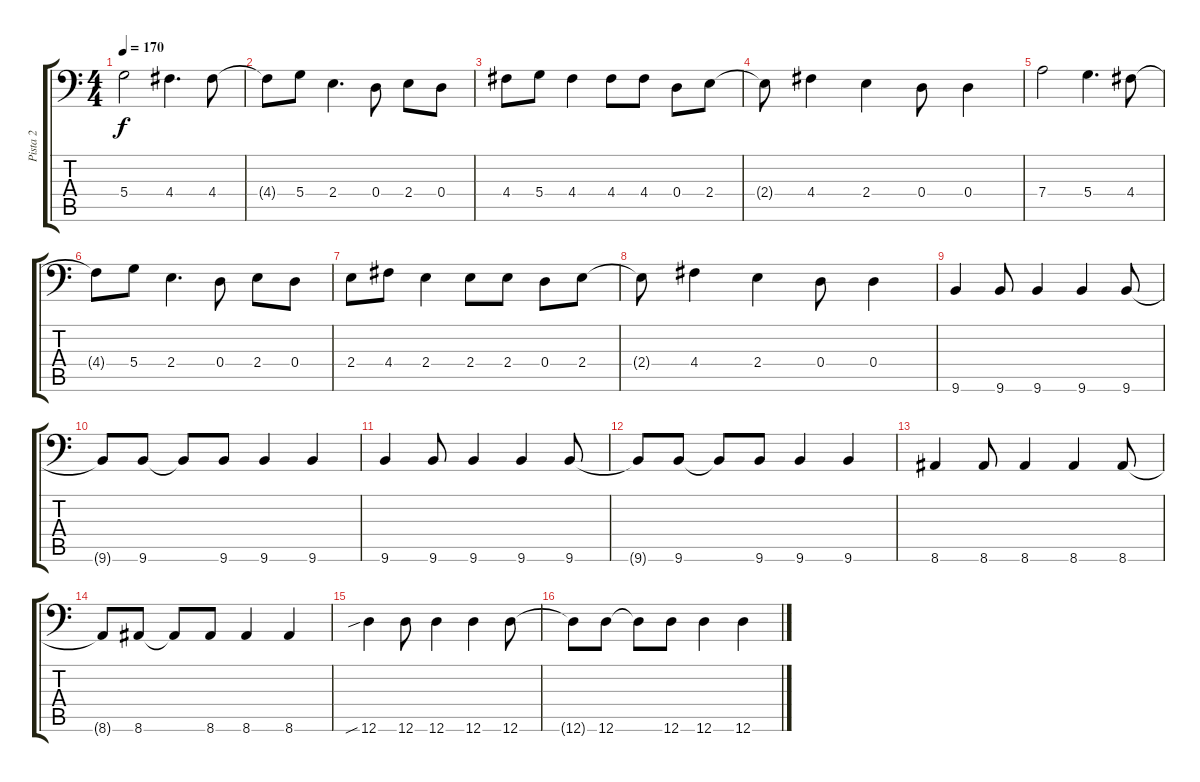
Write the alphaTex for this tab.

\track ("Pista 2" "Pista 2") {instrument electricbassfinger}
\staff {score tabs}
\tuning (E3 B2 G2 D2 A1 D1) {hide}
\ts (4 4)
\tempo 170
\clef f4
\ks c
5.4.2{dy f} 4.4.4{d} 4.4.8 |
4.4{t}.8 5.4.8 2.4.4{d} 0.4.8 2.4.8 0.4.8 |
4.4.8 5.4.8 4.4.4 4.4.8 4.4.8 0.4.8 2.4.8 |
2.4{t}.8 4.4.4 2.4.4 0.4.8 0.4.4 |
7.4.2 5.4.4{d} 4.4.8 |
4.4{t}.8 5.4.8 2.4.4{d} 0.4.8 2.4.8 0.4.8 |
2.4.8 4.4.8 2.4.4 2.4.8 2.4.8 0.4.8 2.4.8 |
2.4{t}.8 4.4.4 2.4.4 0.4.8 0.4.4 |
9.6.4 9.6.8 9.6.4 9.6.4 9.6.8 |
9.6{t}.8 9.6.8 9.6{t}.8 9.6.8 9.6.4 9.6.4 |
9.6.4 9.6.8 9.6.4 9.6.4 9.6.8 |
9.6{t}.8 9.6.8 9.6{t}.8 9.6.8 9.6.4 9.6.4 |
8.6.4 8.6.8 8.6.4 8.6.4 8.6.8 |
8.6{t}.8 8.6.8 8.6{t}.8 8.6.8 8.6.4 8.6.4 |
12.6{sib}.4 12.6.8 12.6.4 12.6.4 12.6.8 |
12.6{t}.8 12.6.8 12.6{t}.8 12.6.8 12.6.4 12.6.4
